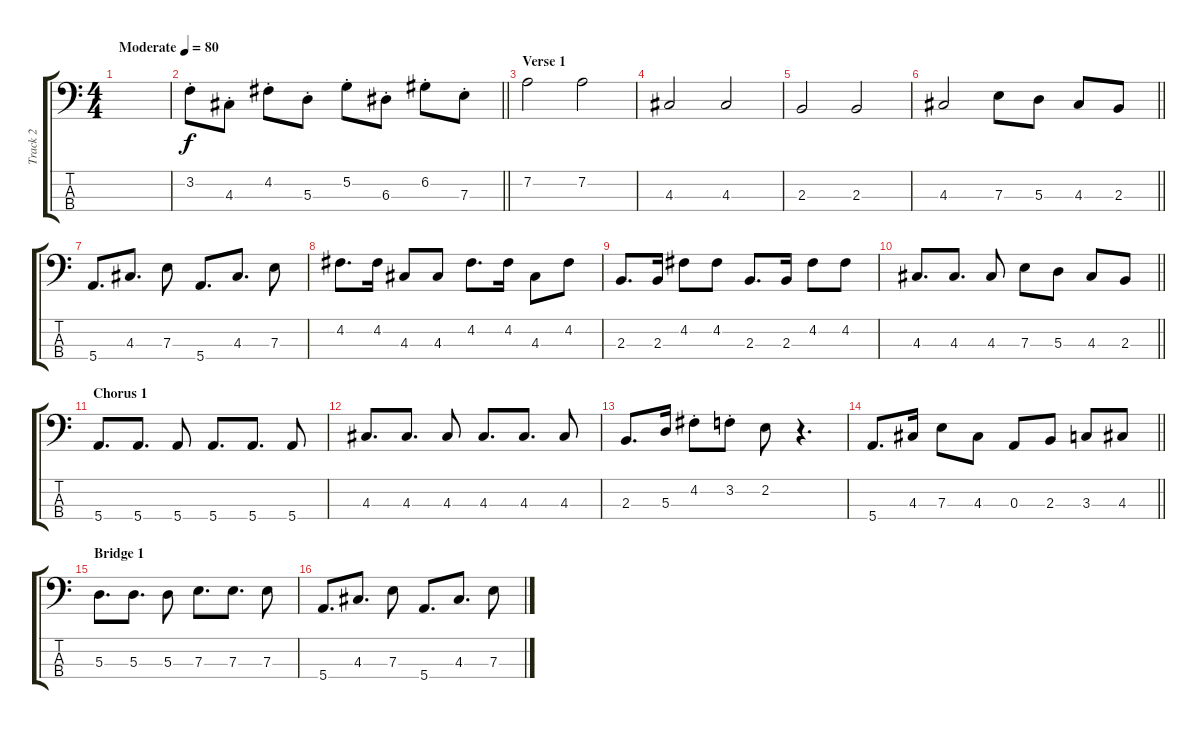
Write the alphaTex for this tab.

\track ("Track 2" "Track 2") {instrument electricbassfinger}
\staff {score tabs}
\tuning (G2 D2 A1 E1) {hide}
\ts (4 4)
\tempo (80 "Moderate")
\clef f4
\ks c
|
\barLineRight lightlight
3.2{st}.8 4.3{st}.8 4.2{st}.8 5.3{st}.8 5.2{st}.8 6.3{st}.8 6.2{st}.8 7.3{st}.8 |
\section ("" "Verse 1")
7.2.2 7.2.2 |
4.3.2 4.3.2 |
2.3.2 2.3.2 |
\barLineRight lightlight
4.3.2 7.3.8 5.3.8 4.3.8 2.3.8 |
5.4.8{d} 4.3.8{d} 7.3.8 5.4.8{d} 4.3.8{d} 7.3.8 |
4.2.8{d} 4.2.16 4.3.8 4.3.8 4.2.8{d} 4.2.16 4.3.8 4.2.8 |
2.3.8{d} 2.3.16 4.2.8 4.2.8 2.3.8{d} 2.3.16 4.2.8 4.2.8 |
\barLineRight lightlight
4.3.8{d} 4.3.8{d} 4.3.8 7.3.8 5.3.8 4.3.8 2.3.8 |
\section ("" "Chorus 1")
5.4.8{d} 5.4.8{d} 5.4.8 5.4.8{d} 5.4.8{d} 5.4.8 |
4.3.8{d} 4.3.8{d} 4.3.8 4.3.8{d} 4.3.8{d} 4.3.8 |
2.3.8{d} 5.3.16 4.2{st}.8 3.2{st}.8 2.2.8 r.4{d} |
\barLineRight lightlight
5.4.8{d} 4.3.16 7.3.8 4.3.8 0.3.8 2.3.8 3.3.8 4.3.8 |
\section ("" "Bridge 1")
5.3.8{d} 5.3.8{d} 5.3.8 7.3.8{d} 7.3.8{d} 7.3.8 |
5.4.8{d} 4.3.8{d} 7.3.8 5.4.8{d} 4.3.8{d} 7.3.8
